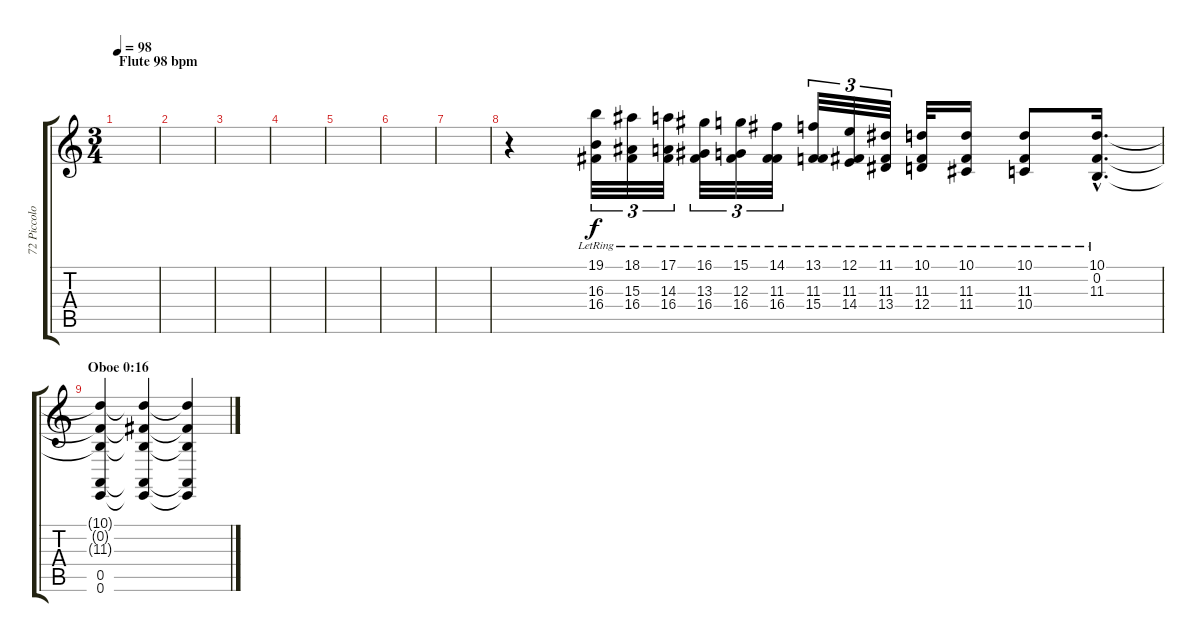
\track ("72 Piccolo Flute 12 / 9 Glockenspiel 3" "72 Piccolo") {instrument glockenspiel}
\staff {score tabs}
\tuning (E4 B3 G3 D3 A2 E2) {hide}
\ts (3 4)
\section ("" "Flute 98 bpm")
\tempo 98
\clef g2
\ks c
|
|
|
|
|
|
|
r.4 (19.1{lr} 16.3{lr} 16.4{lr}).32{tu (3 2) volume 3 instrument glockenspiel} (18.1{lr} 15.3{lr} 16.4{lr}).32{tu (3 2)} (17.1{lr} 14.3{lr} 16.4{lr}).32{tu (3 2)} (16.1{lr} 13.3{lr} 16.4{lr}).32{tu (3 2)} (15.1{lr} 12.3{lr} 16.4{lr}).32{tu (3 2)} (14.1{lr} 11.3{lr} 16.4{lr}).32{tu (3 2)} (13.1{lr} 11.3{lr} 15.4{lr}).32{tu (3 2)} (12.1{lr} 11.3{lr} 14.4{lr}).32{tu (3 2)} (11.1{lr} 11.3{lr} 13.4{lr}).32{tu (3 2)} (10.1{lr} 11.3{lr} 12.4{lr}).32 (10.1{lr} 11.3{lr} 11.4{lr}).16 (10.1{lr} 11.3{lr} 10.4{lr}).8 (10.1{hac lr} 0.2{hac lr} 11.3{hac lr}).16{d} |
\section ("" "Oboe 0:16")
(10.1{t} 0.2{t} 11.3{t} 0.5 0.6).4 (10.1{t} 0.2{t} 11.3{t} 0.5{t} 0.6{t}).4 (10.1{t} 0.2{t} 11.3{t} 0.5{t} 0.6{t}).4
